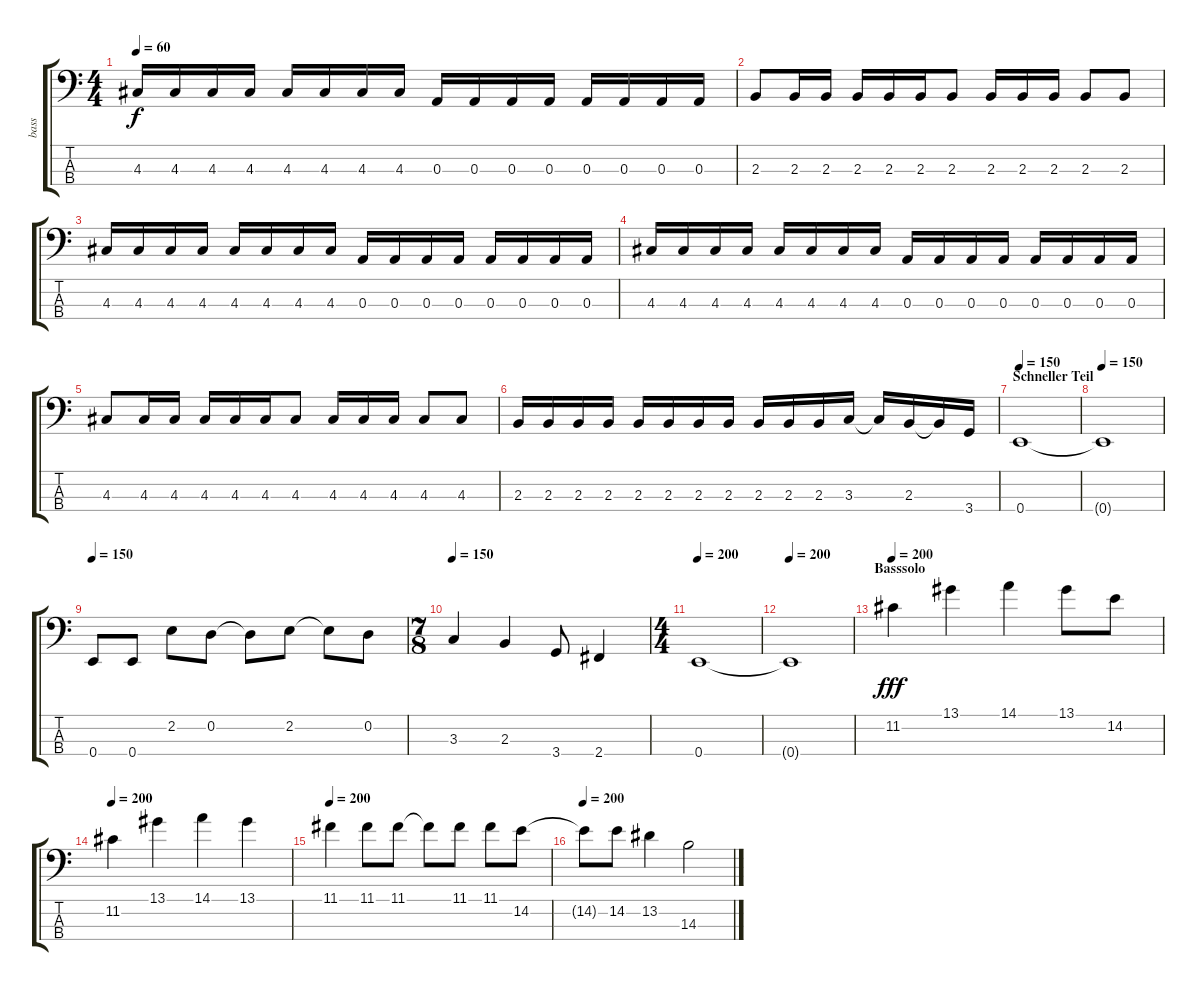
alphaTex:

\track ("bass" "bass") {instrument synthbass2}
\staff {score tabs}
\tuning (G2 D2 A1 E1) {hide}
\ts (4 4)
\tempo 60
\clef f4
\ks c
4.3.16{dy f} 4.3.16 4.3.16 4.3.16 4.3.16 4.3.16 4.3.16 4.3.16 0.3.16 0.3.16 0.3.16 0.3.16 0.3.16 0.3.16 0.3.16 0.3.16 |
2.3.8 2.3.16 2.3.16 2.3.16 2.3.16 2.3.16 2.3.8 2.3.16 2.3.16 2.3.16 2.3.8 2.3.8 |
4.3.16 4.3.16 4.3.16 4.3.16 4.3.16 4.3.16 4.3.16 4.3.16 0.3.16 0.3.16 0.3.16 0.3.16 0.3.16 0.3.16 0.3.16 0.3.16 |
4.3.16 4.3.16 4.3.16 4.3.16 4.3.16 4.3.16 4.3.16 4.3.16 0.3.16 0.3.16 0.3.16 0.3.16 0.3.16 0.3.16 0.3.16 0.3.16 |
4.3.8 4.3.16 4.3.16 4.3.16 4.3.16 4.3.16 4.3.8 4.3.16 4.3.16 4.3.16 4.3.8 4.3.8 |
2.3.16 2.3.16 2.3.16 2.3.16 2.3.16 2.3.16 2.3.16 2.3.16 2.3.16 2.3.16 2.3.16 3.3.16 3.3{t}.16 2.3.16 2.3{t}.16 3.4.16 |
\section ("" "Schneller Teil")
\tempo 150
0.4.1 |
\tempo 150
0.4{t}.1 |
\tempo 150
0.4.8 0.4.8 2.2.8 0.2.8 0.2{t}.8 2.2.8 2.2{t}.8 0.2.8 |
\ts (7 8)
\tempo 150
3.3.4 2.3.4 3.4.8 2.4.4 |
\ts (4 4)
\tempo 200
0.4.1 |
\tempo 200
0.4{t}.1 |
\section ("" "Basssolo")
\tempo 200
11.2.4{dy fff} 13.1.4 14.1.4 13.1.8 14.2.8 |
\tempo 200
11.2.4 13.1.4 14.1.4 13.1.4 |
\tempo 200
11.1.4 11.1.8 11.1.8 11.1{t}.8 11.1.8 11.1.8 14.2.8 |
\tempo 200
14.2{t}.8 14.2.8 13.2.4 14.3.2
